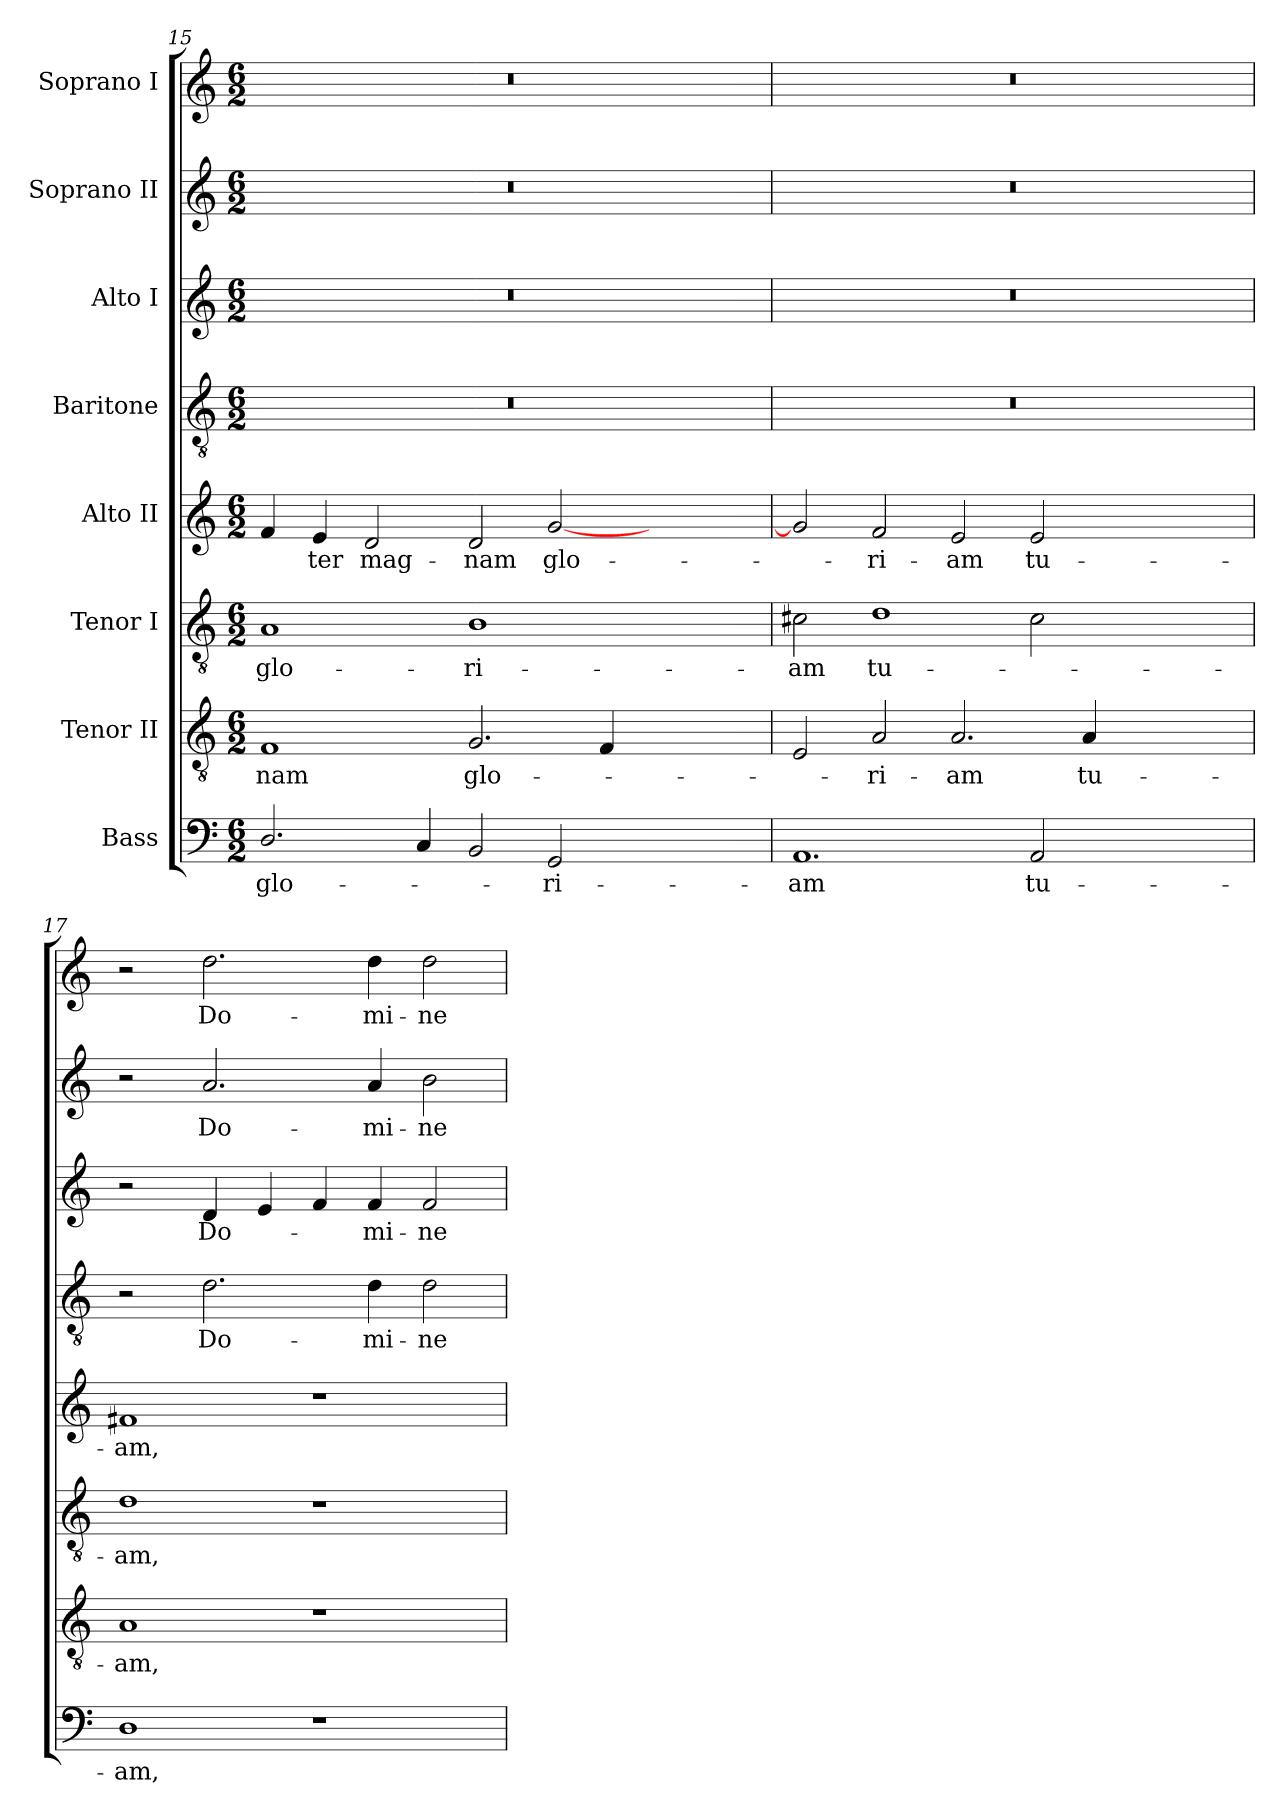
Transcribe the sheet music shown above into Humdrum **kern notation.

**kern	**text	**kern	**text	**kern	**text	**kern	**text	**kern	**text	**kern	**text	**kern	**text	**kern	**text
*part8	*part8	*part7	*part7	*part6	*part6	*part5	*part5	*part4	*part4	*part3	*part3	*part2	*part2	*part1	*part1
*staff8	*staff8	*staff7	*staff7	*staff6	*staff6	*staff5	*staff5	*staff4	*staff4	*staff3	*staff3	*staff2	*staff2	*staff1	*staff1
*I"Bass	*	*I"Tenor II	*	*I"Tenor I	*	*I"Alto II	*	*I"Baritone	*	*I"Alto I	*	*I"Soprano II	*	*I"Soprano I	*
*clefF4	*	*clefGv2	*	*clefGv2	*	*clefG2	*	*clefGv2	*	*clefG2	*	*clefG2	*	*clefG2	*
*ITrd7c12	*	*ITrd7c12	*	*ITrd7c12	*	*	*	*ITrd7c12	*	*	*	*	*	*	*
*k[]	*	*k[]	*	*k[]	*	*k[]	*	*k[]	*	*k[]	*	*k[]	*	*k[]	*
*C:	*	*C:	*	*C:	*	*C:	*	*C:	*	*C:	*	*C:	*	*C:	*
*M6/2	*	*M6/2	*	*M6/2	*	*M6/2	*	*M6/2	*	*M6/2	*	*M6/2	*	*M6/2	*
=15	=15	=15	=15	=15	=15	=15	=15	=15	=15	=15	=15	=15	=15	=15	=15
!	!LO:LY:b:color=#000000	!	!	!	!	!	!	!	!	!	!	!	!	!	!
!	!	!	!LO:LY:b:color=#000000	!	!	!	!	!	!	!	!	!	!	!	!
!	!	!	!	!	!LO:LY:b:color=#000000	!	!	!LO:N:vis=1	!	!LO:N:vis=1	!	!LO:N:vis=1	!	!LO:N:vis=1	!
2.DDi/	glo-	1FFi	-nam	1AAi	glo-	4fi/	.	0.r	.	0.r	.	0.r	.	0.r	.
!	!	!	!	!	!	!	!LO:LY:b:color=#000000	!	!	!	!	!	!	!	!
.	.	.	.	.	.	4ei/	-ter	.	.	.	.	.	.	.	.
!	!	!	!	!	!	!	!LO:LY:b:color=#000000	!	!	!	!	!	!	!	!
.	.	.	.	.	.	2di/	mag-	.	.	.	.	.	.	.	.
4CCi/	.	.	.	.	.	.	.	.	.	.	.	.	.	.	.
!	!	!	!LO:LY:b:color=#000000	!	!	!	!	!	!	!	!	!	!	!	!
!	!	!	!	!	!LO:LY:b:color=#000000	!	!	!	!	!	!	!	!	!	!
!	!	!	!	!	!	!	!LO:LY:b:color=#000000	!	!	!	!	!	!	!	!
2BBBi/	.	2.GGi/	glo-	1BBi	-ri-	2di/	-nam	.	.	.	.	.	.	.	.
!	!LO:LY:b:color=#000000	!	!	!	!	!	!	!	!	!	!	!	!	!	!
!	!	!	!	!	!	!	!LO:LY:b:color=#000000	!	!	!	!	!	!	!	!
2GGGi/	-ri-	.	.	.	.	[<2gi/	glo-	.	.	.	.	.	.	.	.
.	.	4FFi/	.	.	.	.	.	.	.	.	.	.	.	.	.
1ryy	.	1ryy	.	1ryy	.	1ryy	.	.	.	.	.	.	.	.	.
=16	=16	=16	=16	=16	=16	=16	=16	=16	=16	=16	=16	=16	=16	=16	=16
!	!LO:LY:b:color=#000000	!	!	!	!	!	!	!	!	!	!	!	!	!	!
!	!	!	!	!	!LO:LY:b:color=#000000	!	!	!LO:N:vis=1	!	!LO:N:vis=1	!	!LO:N:vis=1	!	!LO:N:vis=1	!
1.AAAi	-am	2EEi/	.	2C#Xi\	-am	2gi/]	.	0.r	.	0.r	.	0.r	.	0.r	.
!	!	!	!LO:LY:b:color=#000000	!	!	!	!	!	!	!	!	!	!	!	!
!	!	!	!	!	!LO:LY:b:color=#000000	!	!	!	!	!	!	!	!	!	!
!	!	!	!	!	!	!	!LO:LY:b:color=#000000	!	!	!	!	!	!	!	!
.	.	2AAi/	-ri-	1Di	tu-	2fi/	-ri-	.	.	.	.	.	.	.	.
!	!	!	!LO:LY:b:color=#000000	!	!	!	!	!	!	!	!	!	!	!	!
!	!	!	!	!	!	!	!LO:LY:b:color=#000000	!	!	!	!	!	!	!	!
.	.	2.AAi/	-am	.	.	2ei/	-am	.	.	.	.	.	.	.	.
!	!LO:LY:b:color=#000000	!	!	!	!	!	!	!	!	!	!	!	!	!	!
!	!	!	!	!	!	!	!LO:LY:b:color=#000000	!	!	!	!	!	!	!	!
2AAAi/	tu-	.	.	2C#i\	.	2ei/	tu-	.	.	.	.	.	.	.	.
!	!	!	!LO:LY:b:color=#000000	!	!	!	!	!	!	!	!	!	!	!	!
.	.	4AAi/	tu-	.	.	.	.	.	.	.	.	.	.	.	.
1ryy	.	1ryy	.	1ryy	.	1ryy	.	.	.	.	.	.	.	.	.
!!LO:PB:g=z
=17	=17	=17	=17	=17	=17	=17	=17	=17	=17	=17	=17	=17	=17	=17	=17
!	!LO:LY:b:color=#000000	!	!	!	!	!	!	!	!	!	!	!	!	!	!
!	!	!	!LO:LY:b:color=#000000	!	!	!	!	!	!	!	!	!	!	!	!
!	!	!	!	!	!LO:LY:b:color=#000000	!	!	!	!	!	!	!	!	!	!
!	!	!	!	!	!	!	!LO:LY:b:color=#000000	!	!	!	!	!	!	!	!
1DDi	-am,	1AAi	-am,	1Di	-am,	1f#Xi	-am,	2r	.	2r	.	2r	.	2r	.
!	!	!	!	!	!	!	!	!	!LO:LY:b:color=#000000	!	!	!	!	!	!
!	!	!	!	!	!	!	!	!	!	!	!LO:LY:b:color=#000000	!	!	!	!
!	!	!	!	!	!	!	!	!	!	!	!	!	!LO:LY:b:color=#000000	!	!
!	!	!	!	!	!	!	!	!	!	!	!	!	!	!	!LO:LY:b:color=#000000
.	.	.	.	.	.	.	.	2.Di\	Do-	4di/	Do-	2.ai/	Do-	2.ddi\	Do-
.	.	.	.	.	.	.	.	.	.	4ei/	.	.	.	.	.
1r	.	1r	.	1r	.	1r	.	.	.	4fi/	.	.	.	.	.
!	!	!	!	!	!	!	!	!	!LO:LY:b:color=#000000	!	!	!	!	!	!
!	!	!	!	!	!	!	!	!	!	!	!LO:LY:b:color=#000000	!	!	!	!
!	!	!	!	!	!	!	!	!	!	!	!	!	!LO:LY:b:color=#000000	!	!
!	!	!	!	!	!	!	!	!	!	!	!	!	!	!	!LO:LY:b:color=#000000
.	.	.	.	.	.	.	.	4Di\	-mi-	4fi/	-mi-	4ai/	-mi-	4ddi\	-mi-
!	!	!	!	!	!	!	!	!	!LO:LY:b:color=#000000	!	!	!	!	!	!
!	!	!	!	!	!	!	!	!	!	!	!LO:LY:b:color=#000000	!	!	!	!
!	!	!	!	!	!	!	!	!	!	!	!	!	!LO:LY:b:color=#000000	!	!
!	!	!	!	!	!	!	!	!	!	!	!	!	!	!	!LO:LY:b:color=#000000
.	.	.	.	.	.	.	.	2Di\	-ne	2fi/	-ne	2bi\	-ne	2ddi\	-ne
=	=	=	=	=	=	=	=	=	=	=	=	=	=	=	=
*-	*-	*-	*-	*-	*-	*-	*-	*-	*-	*-	*-	*-	*-	*-	*-
